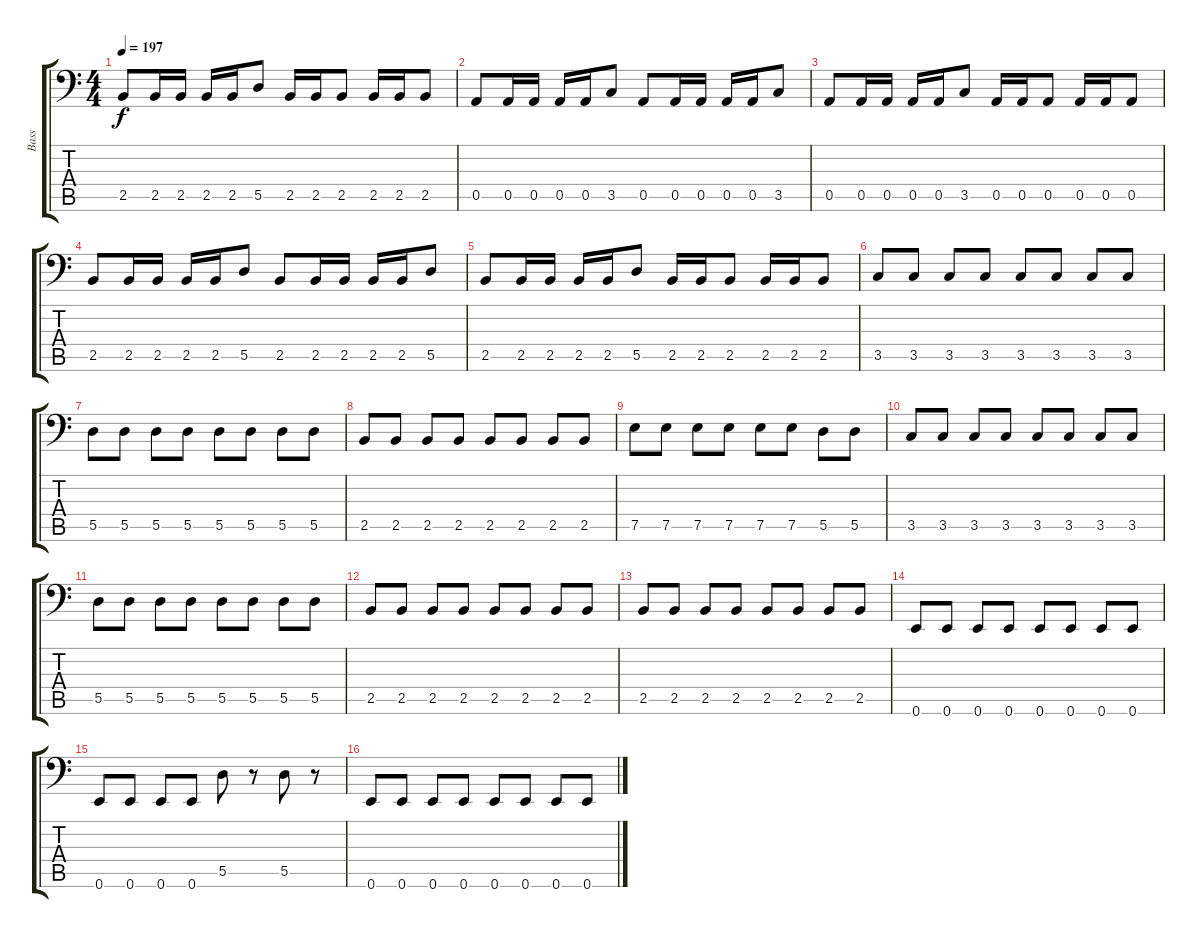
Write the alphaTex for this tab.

\track ("Bass" "Bass") {instrument electricbasspick}
\staff {score tabs}
\tuning (E3 B2 G2 D2 A1 E1) {hide}
\ts (4 4)
\tempo 197
\clef f4
\ks c
2.5.8{dy f} 2.5.16 2.5.16 2.5.16 2.5.16 5.5.8 2.5.16 2.5.16 2.5.8 2.5.16 2.5.16 2.5.8 |
0.5.8 0.5.16 0.5.16 0.5.16 0.5.16 3.5.8 0.5.8 0.5.16 0.5.16 0.5.16 0.5.16 3.5.8 |
0.5.8 0.5.16 0.5.16 0.5.16 0.5.16 3.5.8 0.5.16 0.5.16 0.5.8 0.5.16 0.5.16 0.5.8 |
2.5.8 2.5.16 2.5.16 2.5.16 2.5.16 5.5.8 2.5.8 2.5.16 2.5.16 2.5.16 2.5.16 5.5.8 |
2.5.8 2.5.16 2.5.16 2.5.16 2.5.16 5.5.8 2.5.16 2.5.16 2.5.8 2.5.16 2.5.16 2.5.8 |
3.5.8 3.5.8 3.5.8 3.5.8 3.5.8 3.5.8 3.5.8 3.5.8 |
5.5.8 5.5.8 5.5.8 5.5.8 5.5.8 5.5.8 5.5.8 5.5.8 |
2.5.8 2.5.8 2.5.8 2.5.8 2.5.8 2.5.8 2.5.8 2.5.8 |
7.5.8 7.5.8 7.5.8 7.5.8 7.5.8 7.5.8 5.5.8 5.5.8 |
3.5.8 3.5.8 3.5.8 3.5.8 3.5.8 3.5.8 3.5.8 3.5.8 |
5.5.8 5.5.8 5.5.8 5.5.8 5.5.8 5.5.8 5.5.8 5.5.8 |
2.5.8 2.5.8 2.5.8 2.5.8 2.5.8 2.5.8 2.5.8 2.5.8 |
2.5.8 2.5.8 2.5.8 2.5.8 2.5.8 2.5.8 2.5.8 2.5.8 |
0.6.8 0.6.8 0.6.8 0.6.8 0.6.8 0.6.8 0.6.8 0.6.8 |
0.6.8 0.6.8 0.6.8 0.6.8 5.5.8 r.8 5.5.8 r.8 |
0.6.8 0.6.8 0.6.8 0.6.8 0.6.8 0.6.8 0.6.8 0.6.8
